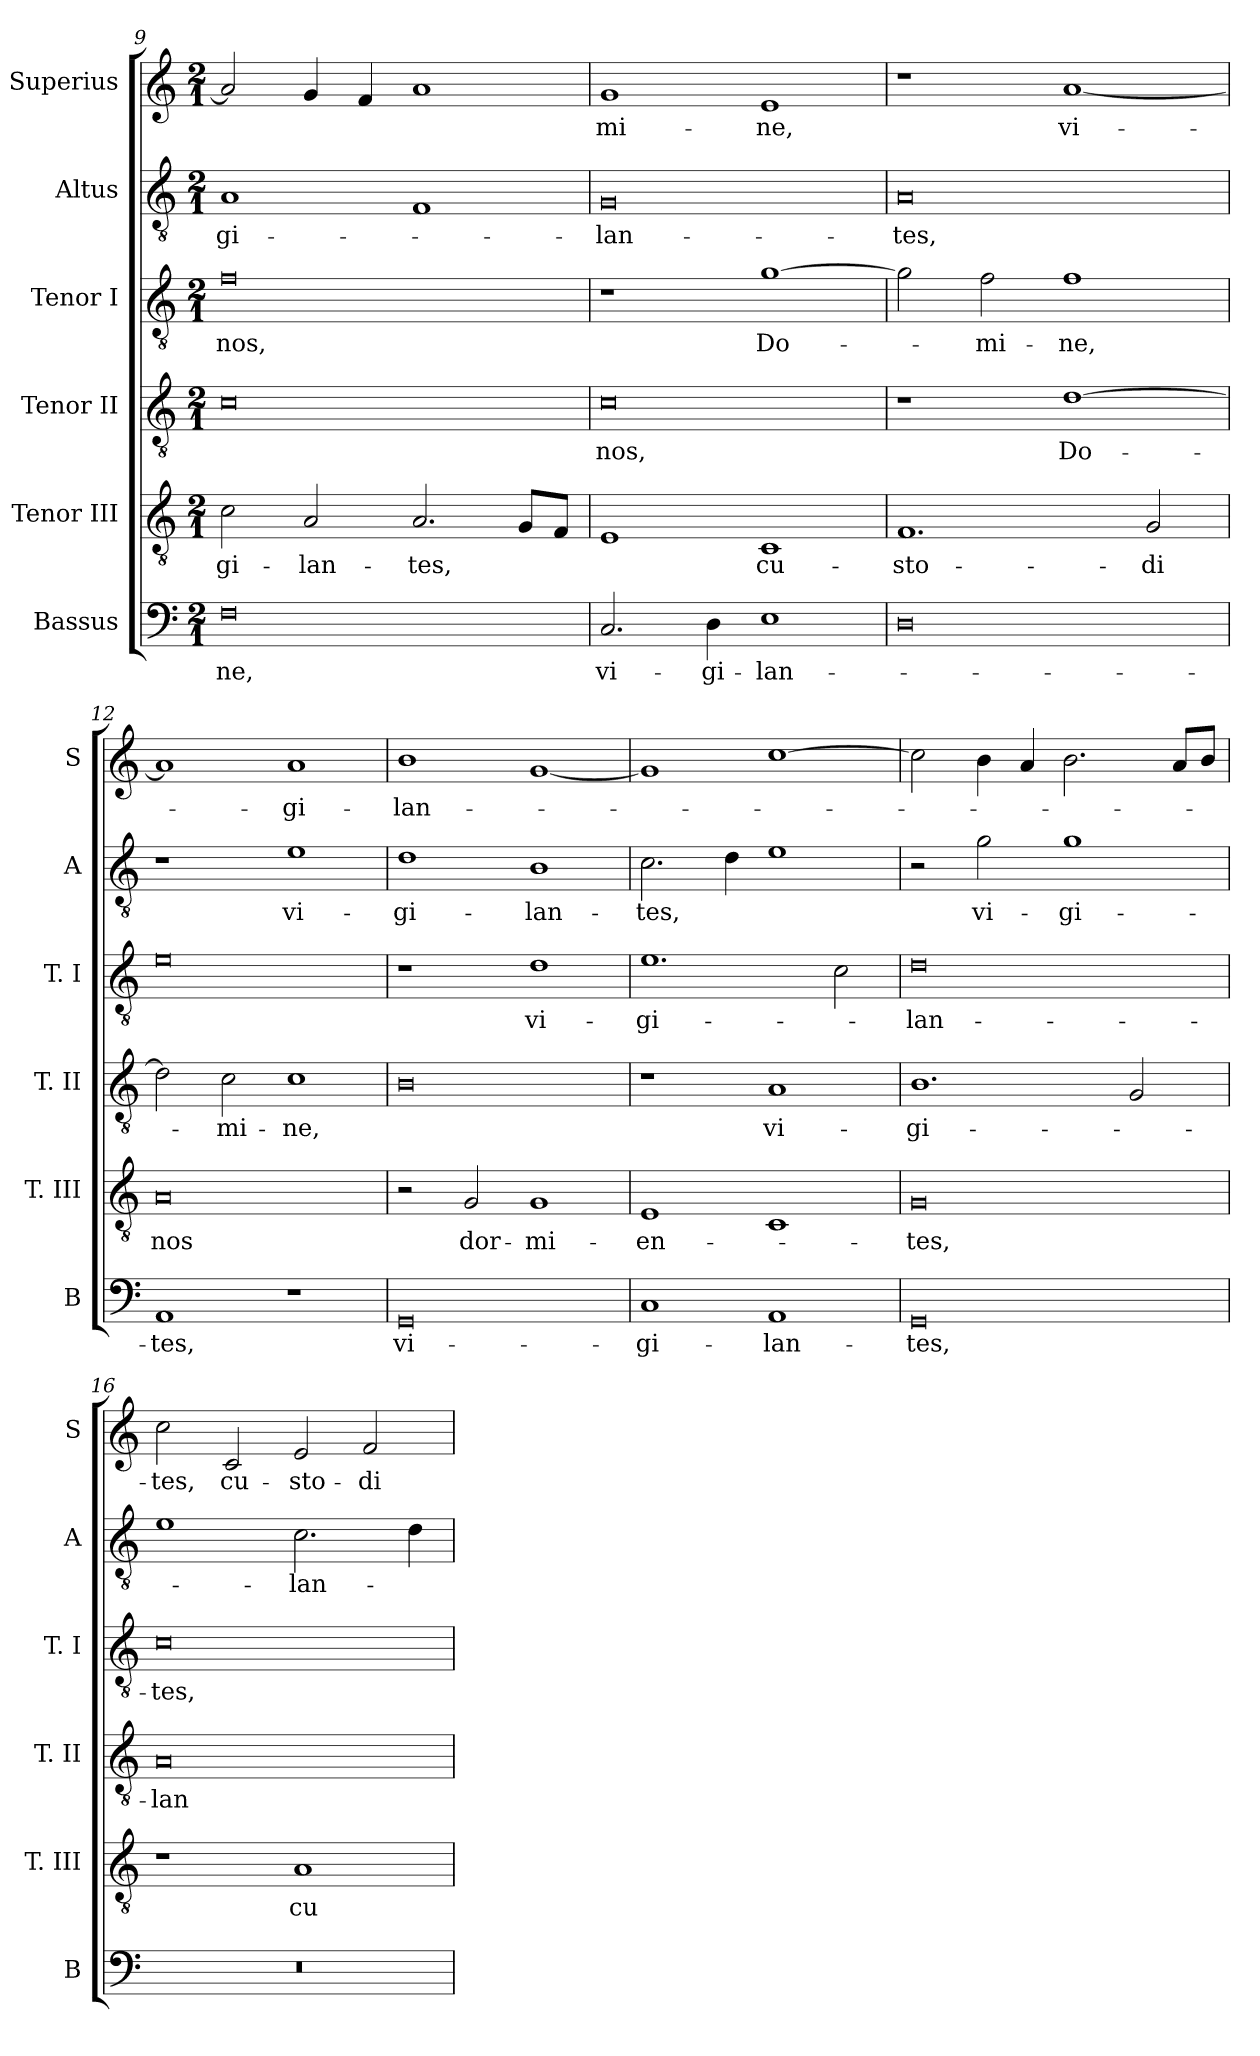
**kern	**text	**kern	**text	**kern	**text	**kern	**text	**kern	**text	**kern	**text
*part6	*part6	*part5	*part5	*part4	*part4	*part3	*part3	*part2	*part2	*part1	*part1
*staff6	*staff6	*staff5	*staff5	*staff4	*staff4	*staff3	*staff3	*staff2	*staff2	*staff1	*staff1
*I"Bassus	*	*I"Tenor III	*	*I"Tenor II	*	*I"Tenor I	*	*I"Altus	*	*I"Superius	*
*I'B	*	*I'T. III	*	*I'T. II	*	*I'T. I	*	*I'A	*	*I'S	*
*clefF4	*	*clefGv2	*	*clefGv2	*	*clefGv2	*	*clefGv2	*	*clefG2	*
*k[]	*	*k[]	*	*k[]	*	*k[]	*	*k[]	*	*k[]	*
*C:	*	*C:	*	*C:	*	*C:	*	*C:	*	*C:	*
*M2/1	*	*M2/1	*	*M2/1	*	*M2/1	*	*M2/1	*	*M2/1	*
=9	=9	=9	=9	=9	=9	=9	=9	=9	=9	=9	=9
0F	-ne,	2c	-gi-	0c	.	0f	nos,	1A	-gi-	2a]	.
.	.	2A	-lan-	.	.	.	.	.	.	4g	.
.	.	.	.	.	.	.	.	.	.	4f	.
.	.	2.A	-tes,	.	.	.	.	1F	.	1a	.
.	.	8GL	.	.	.	.	.	.	.	.	.
.	.	8FJ	.	.	.	.	.	.	.	.	.
=10	=10	=10	=10	=10	=10	=10	=10	=10	=10	=10	=10
2.C	vi-	1E	.	0c	nos,	1r	.	0G	-lan-	1g	-mi-
4D	-gi-	.	.	.	.	.	.	.	.	.	.
1E	-lan-	1C	cu-	.	.	[1g	Do-	.	.	1e	-ne,
=11	=11	=11	=11	=11	=11	=11	=11	=11	=11	=11	=11
0D	.	1.F	-sto-	1r	.	2g]	.	0A	-tes,	1r	.
.	.	.	.	.	.	2f	-mi-	.	.	.	.
.	.	.	.	[1d	Do-	1f	-ne,	.	.	[1a	vi-
.	.	2G	-di	.	.	.	.	.	.	.	.
=12	=12	=12	=12	=12	=12	=12	=12	=12	=12	=12	=12
1AA	-tes,	0A	nos	2d]	.	0e	.	1r	.	1a]	.
.	.	.	.	2c	-mi-	.	.	.	.	.	.
1r	.	.	.	1c	-ne,	.	.	1e	vi-	1a	-gi-
=13	=13	=13	=13	=13	=13	=13	=13	=13	=13	=13	=13
0GG	vi-	2r	.	0B	.	1r	.	1d	-gi-	1b	-lan-
.	.	2G	dor-	.	.	.	.	.	.	.	.
.	.	1G	-mi-	.	.	1d	vi-	1B	-lan-	[1g	.
=14	=14	=14	=14	=14	=14	=14	=14	=14	=14	=14	=14
1C	-gi-	1E	-en-	1r	.	1.e	-gi-	2.c	-tes,	1g]	.
.	.	.	.	.	.	.	.	4d	.	.	.
1AA	-lan-	1C	.	1A	vi-	.	.	1e	.	[1cc	.
.	.	.	.	.	.	2c	.	.	.	.	.
=15	=15	=15	=15	=15	=15	=15	=15	=15	=15	=15	=15
0GG	-tes,	0G	-tes,	1.B	-gi-	0d	-lan-	2r	.	2cc]	.
.	.	.	.	.	.	.	.	2g	vi-	4b	.
.	.	.	.	.	.	.	.	.	.	4a	.
.	.	.	.	.	.	.	.	1g	-gi-	2.b	.
.	.	.	.	2G	.	.	.	.	.	.	.
.	.	.	.	.	.	.	.	.	.	8aL	.
.	.	.	.	.	.	.	.	.	.	8bJ	.
=16	=16	=16	=16	=16	=16	=16	=16	=16	=16	=16	=16
0r	.	1r	.	0A	-lan-	0c	-tes,	1e	.	2cc	-tes,
.	.	.	.	.	.	.	.	.	.	2c	cu-
.	.	1A	cu-	.	.	.	.	2.c	-lan-	2e	-sto-
.	.	.	.	.	.	.	.	.	.	2f	-di
.	.	.	.	.	.	.	.	4d	.	.	.
=	=	=	=	=	=	=	=	=	=	=	=
*-	*-	*-	*-	*-	*-	*-	*-	*-	*-	*-	*-
